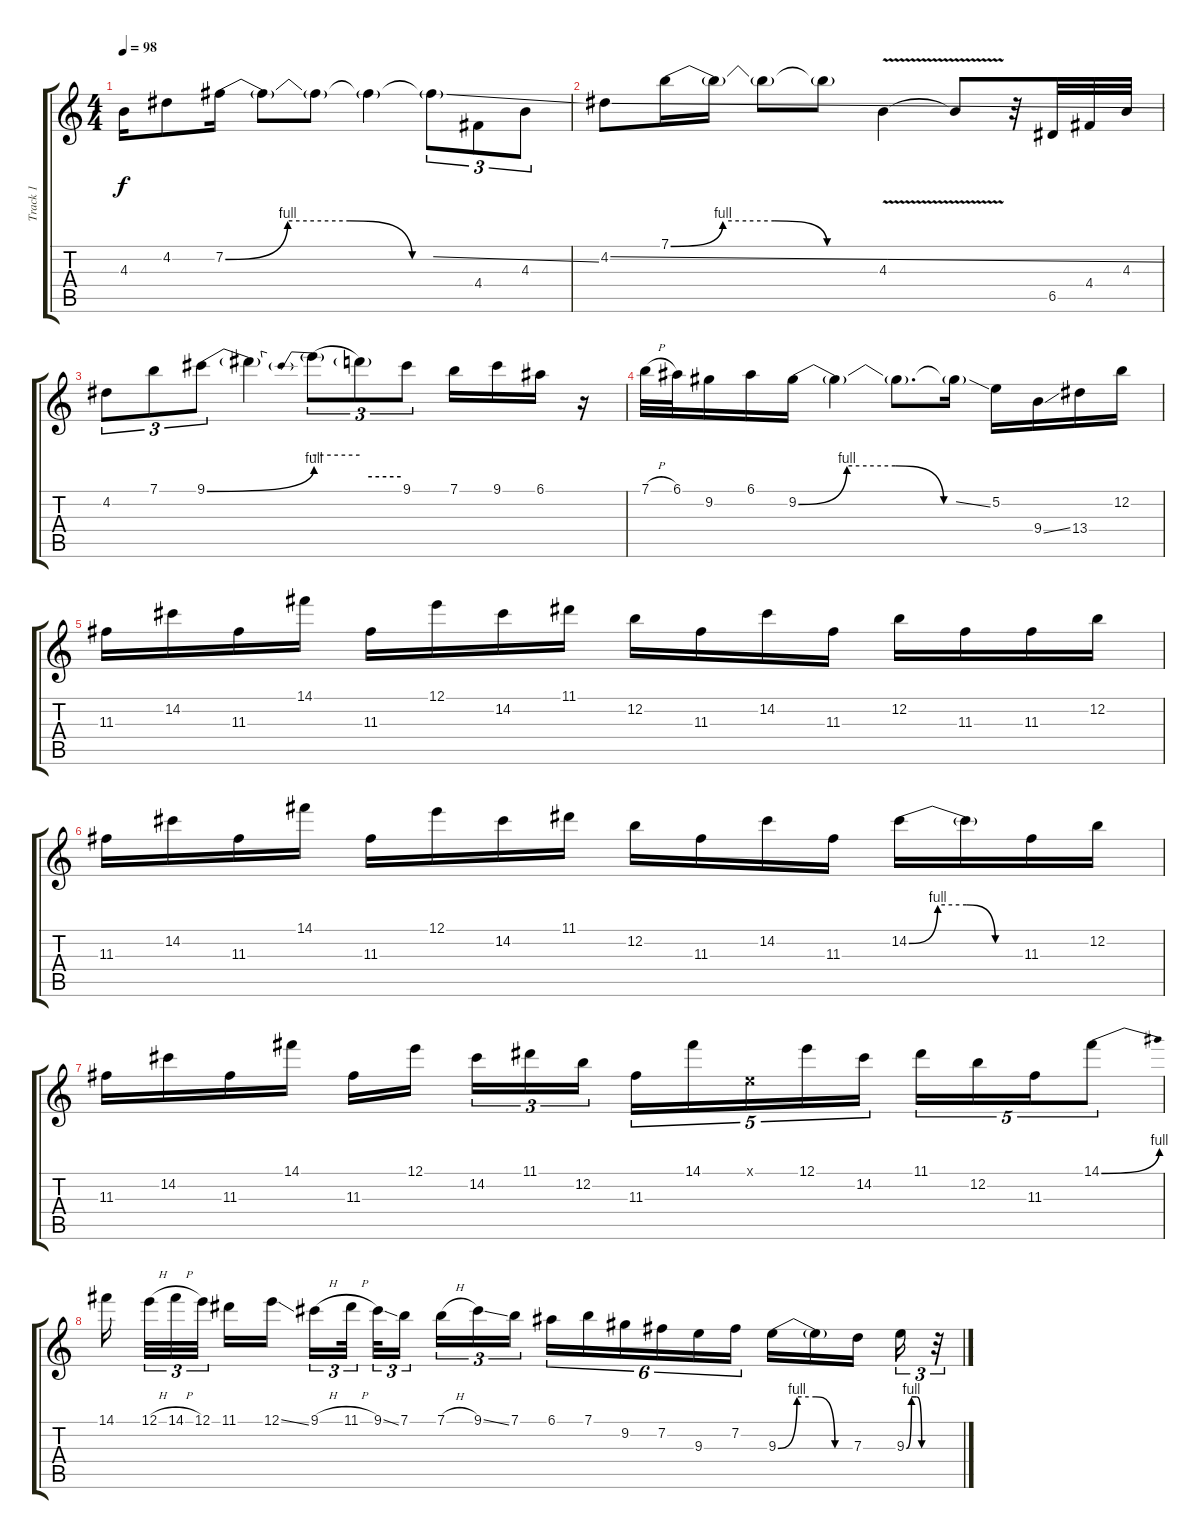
\track ("Track 1" "Track 1") {instrument acousticguitarsteel}
\staff {score tabs}
\tuning (E4 B3 G3 D3 A2 E2) {hide}
\ts (4 4)
\tempo 98
\clef g2
\ks c
4.3{t}.16{dy f} 4.2.8 7.2{be (custom 0 0 15 4 30 4 45 0 60 0)}.16 7.2{t}.8 7.2{t}.8 7.2{t}.4 7.2{ss t}.8{tu (3 2)} 4.4.8{tu (3 2)} 4.3.8{tu (3 2)} |
4.2{ss}.8 7.1{be (custom 0 0 15 4 30 4 45 0 60 0)}.16 7.1{t}.16 7.1{t}.8 7.1{t}.8 4.3{v}.4 4.3{v t}.8 r.32 6.5.32 4.4.32 4.3.32 |
4.2.8{tu (3 2)} 7.1.8{tu (3 2)} 9.1{be (bend 0 0 60 4)}.8{tu (3 2)} 9.1{t}.4 9.1{be (prebend 0 6 60 6) t}.8{tu (3 2)} 9.1{be (hold 0 2 60 2) t}.8{tu (3 2)} 9.1.8{tu (3 2)} 7.1.16 9.1.16 6.1.16 r.16 |
7.1{h}.32 6.1.32 9.2.16 6.1.16 9.2{be (custom 0 0 15 4 30 4 45 0 60 0)}.16 9.2{t}.4 9.2{t}.8{d} 9.2{ss t}.16 5.2.16 9.4{ss}.16 13.4.16 12.2.16 |
11.3.16 14.2.16 11.3.16 14.1.16 11.3.16 12.1.16 14.2.16 11.1.16 12.2.16 11.3.16 14.2.16 11.3.16 12.2.16 11.3.16 11.3.16 12.2.16 |
11.3.16 14.2.16 11.3.16 14.1.16 11.3.16 12.1.16 14.2.16 11.1.16 12.2.16 11.3.16 14.2.16 11.3.16 14.2{be (custom 0 0 15 4 30 4 45 0 60 0)}.16 14.2{t}.16 11.3.16 12.2.16 |
11.3.16 14.2.16 11.3.16 14.1.16 11.3.16 12.1.16 14.2.16{tu (3 2)} 11.1.16{tu (3 2)} 12.2.16{tu (3 2)} 11.3.16{tu (5 4)} 14.1.16{tu (5 4)} 0.1{x}.16{tu (5 4)} 12.1.16{tu (5 4)} 14.2.16{tu (5 4)} 11.1.16{tu (5 4)} 12.2.16{tu (5 4)} 11.3.16{tu (5 4)} 14.1{be (bend 0 0 60 4)}.8{tu (5 4)} |
14.1.16 12.1{h}.32{tu (3 2)} 14.1{h}.32{tu (3 2)} 12.1.32{tu (3 2)} 11.1.16 12.1{ss}.16 9.1{h}.16{tu (3 2)} 11.1{h}.32{tu (3 2)} 9.1{ss}.32{tu (3 2)} 7.1.16{tu (3 2)} 7.1{h}.16{tu (3 2)} 9.1{ss}.16{tu (3 2)} 7.1.16{tu (3 2)} 6.1.16{tu (6 4)} 7.1.16{tu (6 4)} 9.2.16{tu (6 4)} 7.2.16{tu (6 4)} 9.3.16{tu (6 4)} 7.2.16{tu (6 4)} 9.3{be (custom 0 0 15 4 30 4 45 0 60 0)}.16 9.3{t}.16 7.3.16 9.3{be (custom 0 0 15 4 30 4 45 0 60 0)}.16{tu (3 2)} r.32{tu (3 2)}
